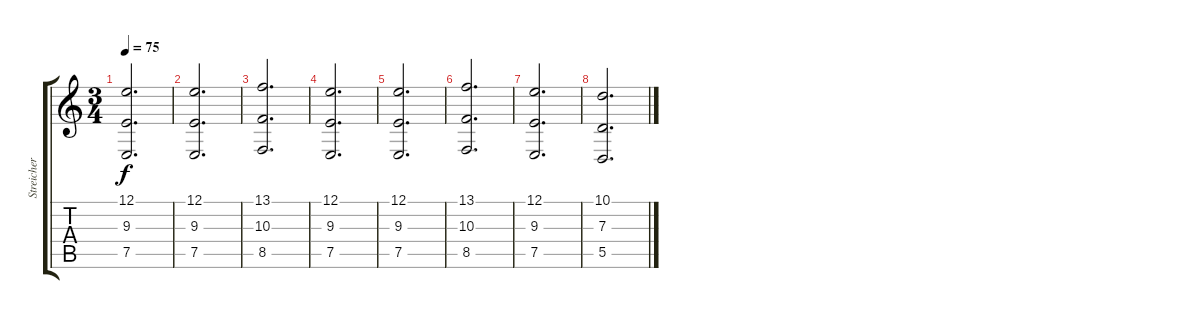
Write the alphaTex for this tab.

\track ("Streicher" "Streicher") {instrument stringensemble2}
\staff {score tabs}
\tuning (E4 B3 G3 D3 A2 D2) {hide}
\ts (3 4)
\tempo 75
\clef g2
\ks c
(12.1 9.3 7.5).2{d dy f} |
(12.1 9.3 7.5).2{d} |
(13.1 10.3 8.5).2{d} |
(12.1 9.3 7.5).2{d} |
(12.1 9.3 7.5).2{d} |
(13.1 10.3 8.5).2{d} |
(12.1 9.3 7.5).2{d} |
(10.1 7.3 5.5).2{d}
